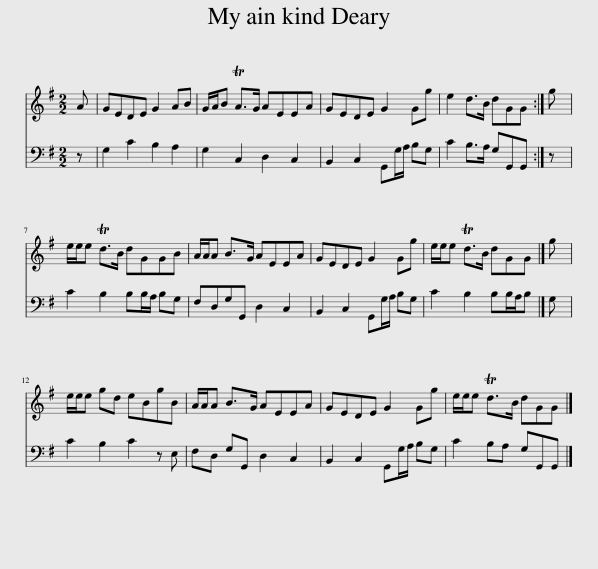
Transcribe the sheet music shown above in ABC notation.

X:1
%%score 1 2
L:1/8
M:2/2
I:linebreak $
K:G
V:1 treble
V:2 bass
V:1
 A | GEDE G2 AB | G/A/B TA>G AEEA | GEDE G2 Gg | e2 d>B dGG :| %5
 g |$ e/e/e Td>B dGGB | A/A/A B>G AEEA | GEDE G2 Gg | e/e/e Td>B dGG |] %10
 g |$ e/e/e gd eBgB | A/A/A B>G AEEA | GEDE G2 Gg | e/e/e Td>B dGG |] %15
V:2
 z | G,2 C2 B,2 A,2 | G,2 C,2 D,2 C,2 | B,,2 C,2 G,,G,/A,/ B,G, | C2 B,>A, G,G,,G,, :| %5
 z |$ C2 B,2 B,B,/A,/ B,G, | F,D,G,G,, D,2 C,2 | B,,2 C,2 G,,G,/A,/ B,G, | C2 B,2 B,B,/A,/B, |] %10
 G, |$ C2 B,2 C2 z E, | F,D, G,G,, D,2 C,2 | B,,2 C,2 G,,G,/A,/ B,G, | C2 B,A, G,G,,G,, |] %15
